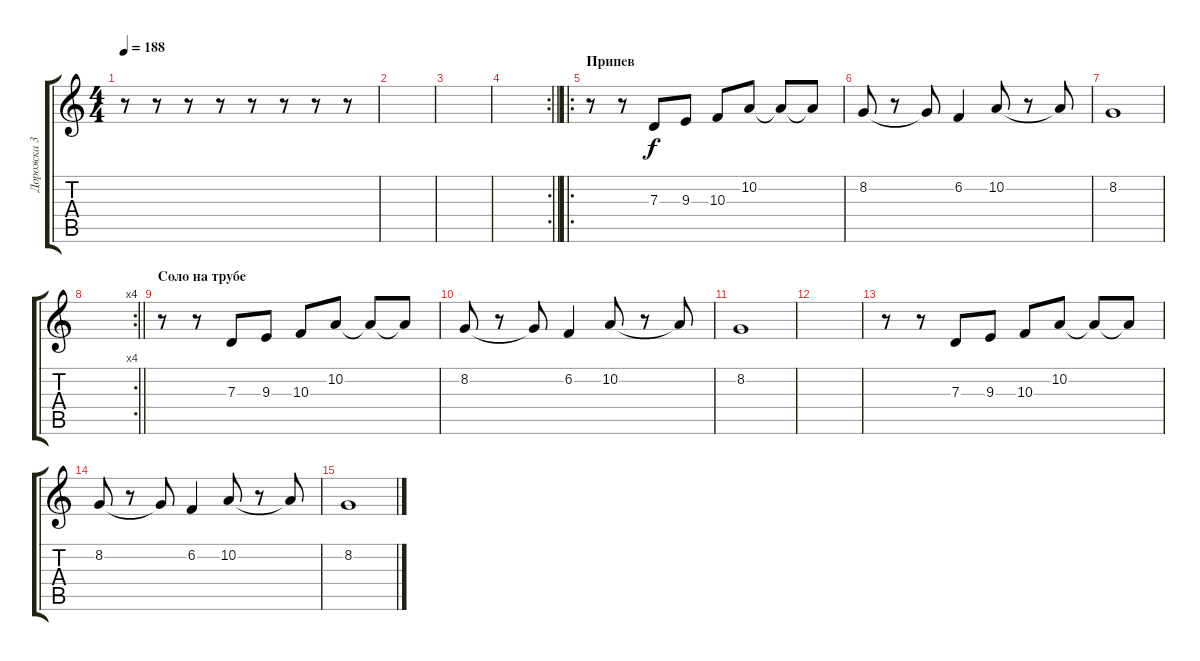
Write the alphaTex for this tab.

\track ("Дорожка 3" "Дорожка 3") {instrument trombone}
\staff {score tabs}
\tuning (E4 B3 G3 D3 A2 E2) {hide}
\ts (4 4)
\tempo 188
\clef g2
\ks c
r.8{dy f} r.8 r.8 r.8 r.8 r.8 r.8 r.8 |
|
|
\rc 2
\barLineRight lightlight
|
\ro
\section ("" "Припев")
r.8 r.8 7.3.8 9.3.8 10.3.8 10.2.8 10.2{t}.8 10.2{t}.8 |
8.2.8 r.8 8.2{t}.8 6.2.4 10.2.8 r.8 10.2{t}.8 |
8.2.1 |
\rc 4
\barLineRight lightlight
|
\section ("" "Соло на трубе")
r.8 r.8 7.3.8 9.3.8 10.3.8 10.2.8 10.2{t}.8 10.2{t}.8 |
8.2.8 r.8 8.2{t}.8 6.2.4 10.2.8 r.8 10.2{t}.8 |
8.2.1 |
|
r.8 r.8 7.3.8 9.3.8 10.3.8 10.2.8 10.2{t}.8 10.2{t}.8 |
8.2.8 r.8 8.2{t}.8 6.2.4 10.2.8 r.8 10.2{t}.8 |
8.2.1
